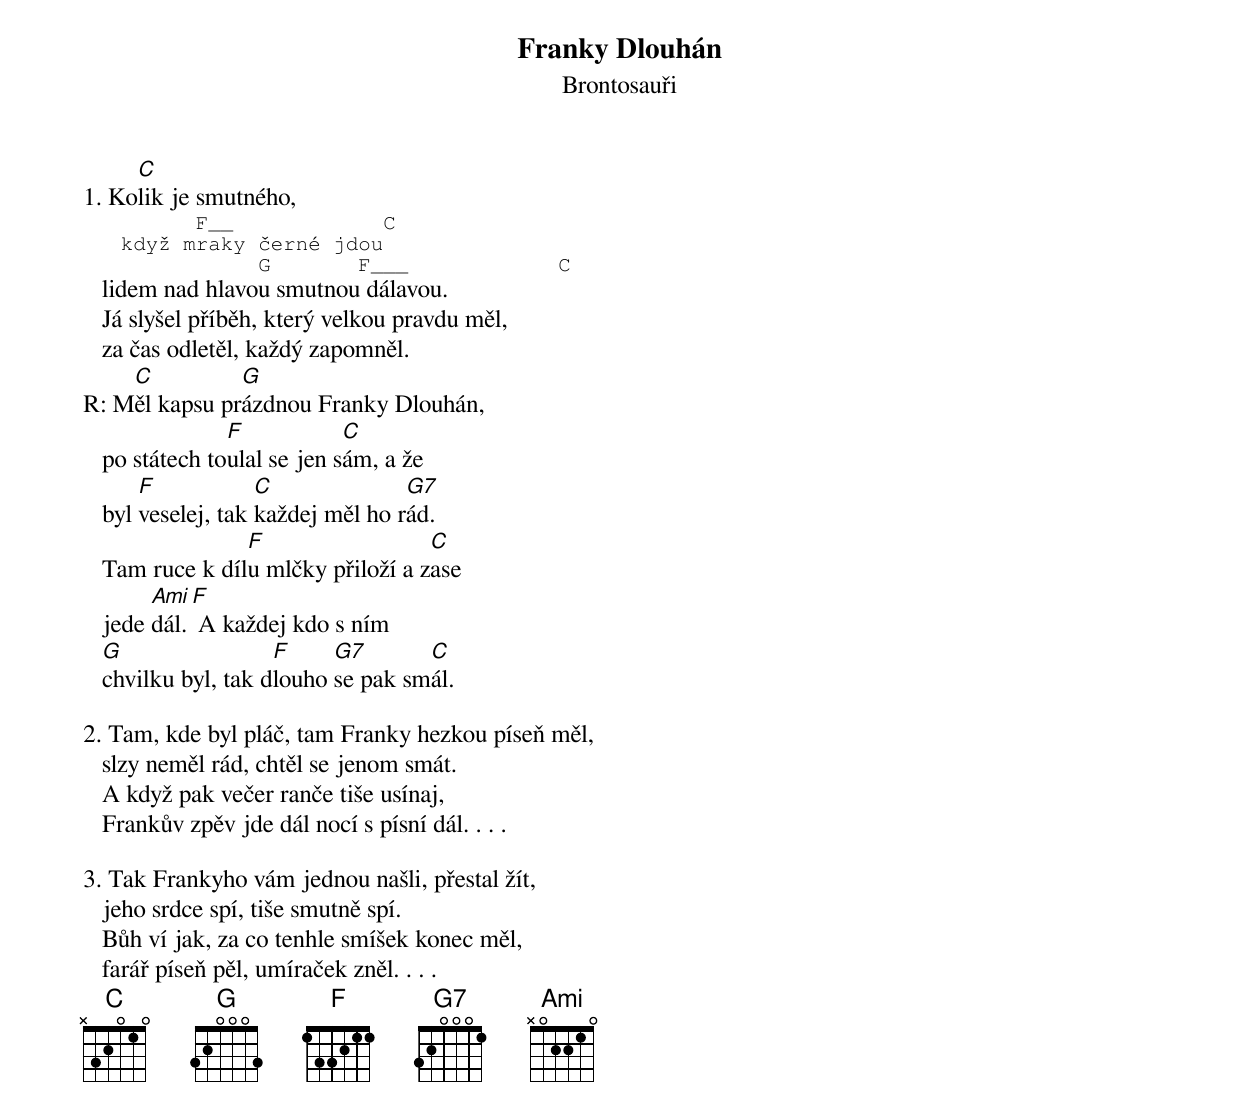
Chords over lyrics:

         Franky Dlouhán
                  Brontosauři

     C
1. Kolik je smutného,
         F__            C
   když mraky černé jdou
              G       F___            C
   lidem nad hlavou smutnou dálavou.
   Já slyšel příběh, který velkou pravdu měl,
   za čas odletěl, každý zapomněl.
    C          G
R: Měl kapsu prázdnou Franky Dlouhán,
                F            C
   po státech toulal se jen sám, a že
       F            C              G7
   byl veselej, tak každej měl ho rád.
                 F                  C
   Tam ruce k dílu mlčky přiloží a zase
        Ami F
   jede dál. A každej kdo s ním
   G                 F     G7       C
   chvilku byl, tak dlouho se pak smál.

2. Tam, kde byl pláč, tam Franky hezkou píseň měl,
   slzy neměl rád, chtěl se jenom smát.
   A když pak večer ranče tiše usínaj,
   Frankův zpěv jde dál nocí s písní dál. . . .

3. Tak Frankyho vám jednou našli, přestal žít,
   jeho srdce spí, tiše smutně spí.
   Bůh ví jak, za co tenhle smíšek konec měl,
   farář píseň pěl, umíraček zněl. . . .
